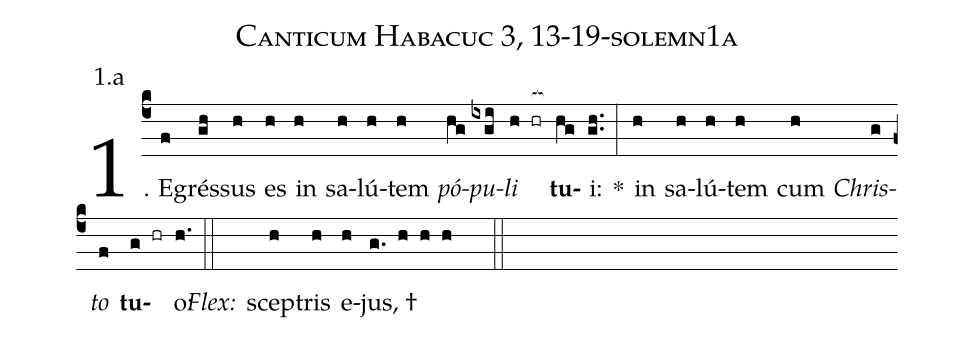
name: Canticum Habacuc 3, 13-19-solemn1a;
annotation: 1.a;
%%
(c4)1. E(f)grés(gh)sus(h) es(h) in(h) sa(h)lú(h)tem(h) <i>pó</i>(hg)<i>pu</i>(ixgi)<i>li</i>(h hr[ocb:1{]) <b>tu</b>(hg[ocb:0}])i:(gh..) *(:) in(h) sa(h)lú(h)tem(h) cum(h) <i>Chris</i>(g)<i>to</i>(f) <b>tu</b>(g hr)o:(h.) (::)
<i>Flex:</i>()  scep(h)tris(h) e(h)jus, †(g. h h h  ::)
